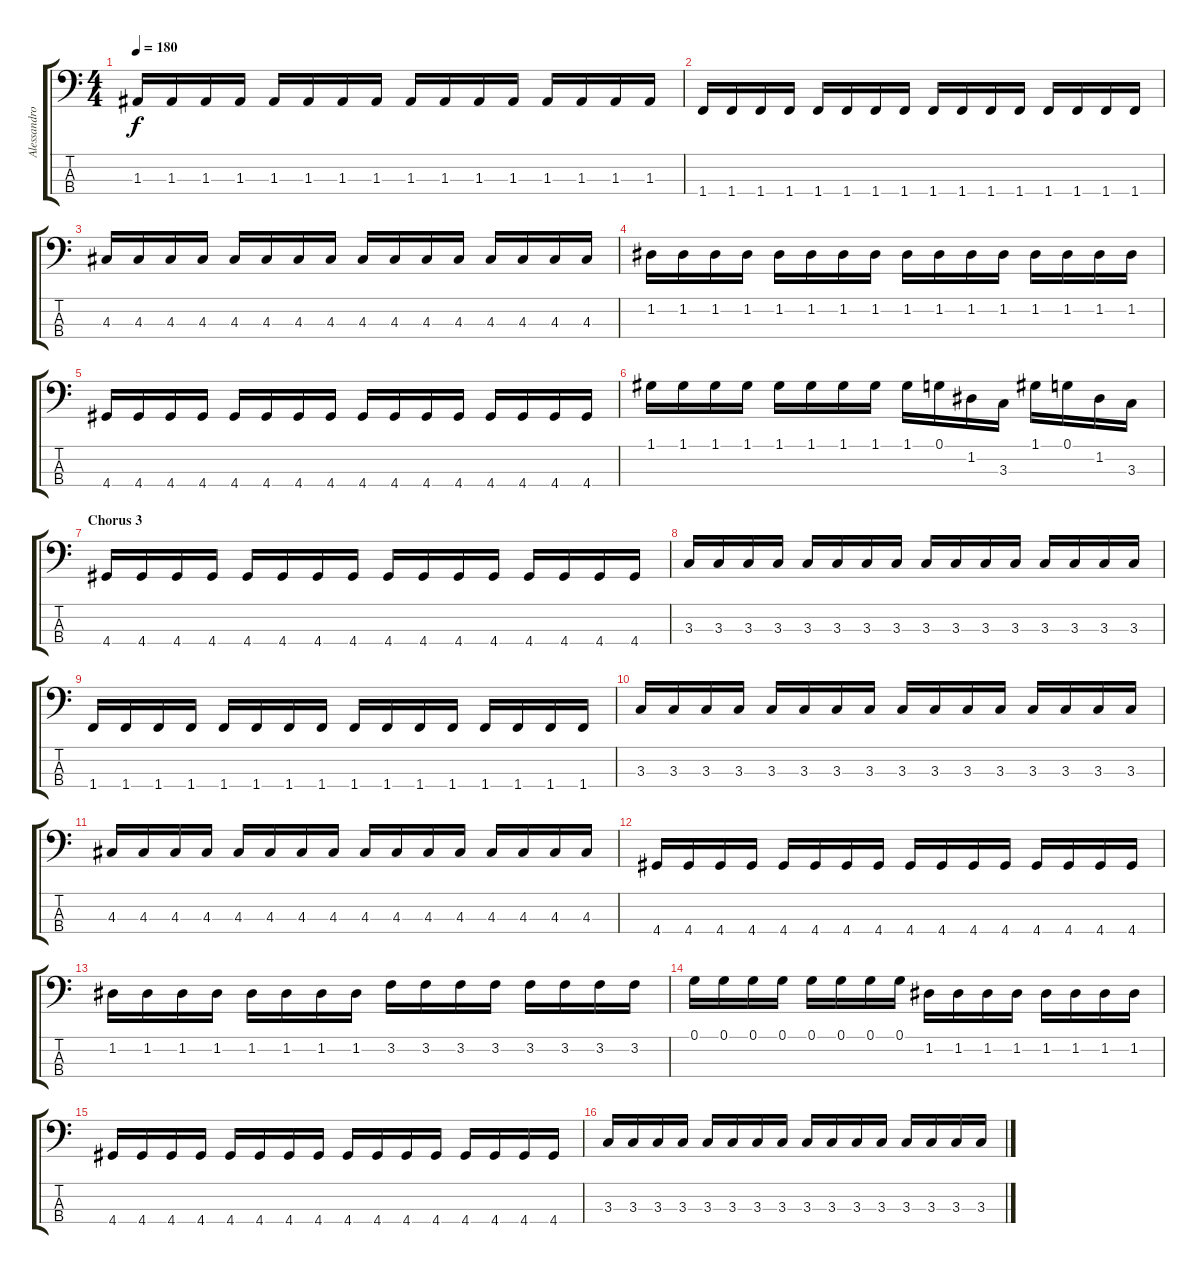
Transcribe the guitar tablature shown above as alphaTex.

\track ("Alessandro Lotta " "Alessandro") {instrument electricbassfinger}
\staff {score tabs}
\tuning (G2 D2 A1 E1) {hide}
\ts (4 4)
\tempo 180
\clef f4
\ks c
1.3.16{dy f} 1.3.16 1.3.16 1.3.16 1.3.16 1.3.16 1.3.16 1.3.16 1.3.16 1.3.16 1.3.16 1.3.16 1.3.16 1.3.16 1.3.16 1.3.16 |
1.4.16 1.4.16 1.4.16 1.4.16 1.4.16 1.4.16 1.4.16 1.4.16 1.4.16 1.4.16 1.4.16 1.4.16 1.4.16 1.4.16 1.4.16 1.4.16 |
4.3.16 4.3.16 4.3.16 4.3.16 4.3.16 4.3.16 4.3.16 4.3.16 4.3.16 4.3.16 4.3.16 4.3.16 4.3.16 4.3.16 4.3.16 4.3.16 |
1.2.16 1.2.16 1.2.16 1.2.16 1.2.16 1.2.16 1.2.16 1.2.16 1.2.16 1.2.16 1.2.16 1.2.16 1.2.16 1.2.16 1.2.16 1.2.16 |
4.4.16 4.4.16 4.4.16 4.4.16 4.4.16 4.4.16 4.4.16 4.4.16 4.4.16 4.4.16 4.4.16 4.4.16 4.4.16 4.4.16 4.4.16 4.4.16 |
1.1.16 1.1.16 1.1.16 1.1.16 1.1.16 1.1.16 1.1.16 1.1.16 1.1.16 0.1.16 1.2.16 3.3.16 1.1.16 0.1.16 1.2.16 3.3.16 |
\section ("" "Chorus 3")
4.4.16 4.4.16 4.4.16 4.4.16 4.4.16 4.4.16 4.4.16 4.4.16 4.4.16 4.4.16 4.4.16 4.4.16 4.4.16 4.4.16 4.4.16 4.4.16 |
3.3.16 3.3.16 3.3.16 3.3.16 3.3.16 3.3.16 3.3.16 3.3.16 3.3.16 3.3.16 3.3.16 3.3.16 3.3.16 3.3.16 3.3.16 3.3.16 |
1.4.16 1.4.16 1.4.16 1.4.16 1.4.16 1.4.16 1.4.16 1.4.16 1.4.16 1.4.16 1.4.16 1.4.16 1.4.16 1.4.16 1.4.16 1.4.16 |
3.3.16 3.3.16 3.3.16 3.3.16 3.3.16 3.3.16 3.3.16 3.3.16 3.3.16 3.3.16 3.3.16 3.3.16 3.3.16 3.3.16 3.3.16 3.3.16 |
4.3.16 4.3.16 4.3.16 4.3.16 4.3.16 4.3.16 4.3.16 4.3.16 4.3.16 4.3.16 4.3.16 4.3.16 4.3.16 4.3.16 4.3.16 4.3.16 |
4.4.16 4.4.16 4.4.16 4.4.16 4.4.16 4.4.16 4.4.16 4.4.16 4.4.16 4.4.16 4.4.16 4.4.16 4.4.16 4.4.16 4.4.16 4.4.16 |
1.2.16 1.2.16 1.2.16 1.2.16 1.2.16 1.2.16 1.2.16 1.2.16 3.2.16 3.2.16 3.2.16 3.2.16 3.2.16 3.2.16 3.2.16 3.2.16 |
0.1.16 0.1.16 0.1.16 0.1.16 0.1.16 0.1.16 0.1.16 0.1.16 1.2.16 1.2.16 1.2.16 1.2.16 1.2.16 1.2.16 1.2.16 1.2.16 |
4.4.16 4.4.16 4.4.16 4.4.16 4.4.16 4.4.16 4.4.16 4.4.16 4.4.16 4.4.16 4.4.16 4.4.16 4.4.16 4.4.16 4.4.16 4.4.16 |
3.3.16 3.3.16 3.3.16 3.3.16 3.3.16 3.3.16 3.3.16 3.3.16 3.3.16 3.3.16 3.3.16 3.3.16 3.3.16 3.3.16 3.3.16 3.3.16
